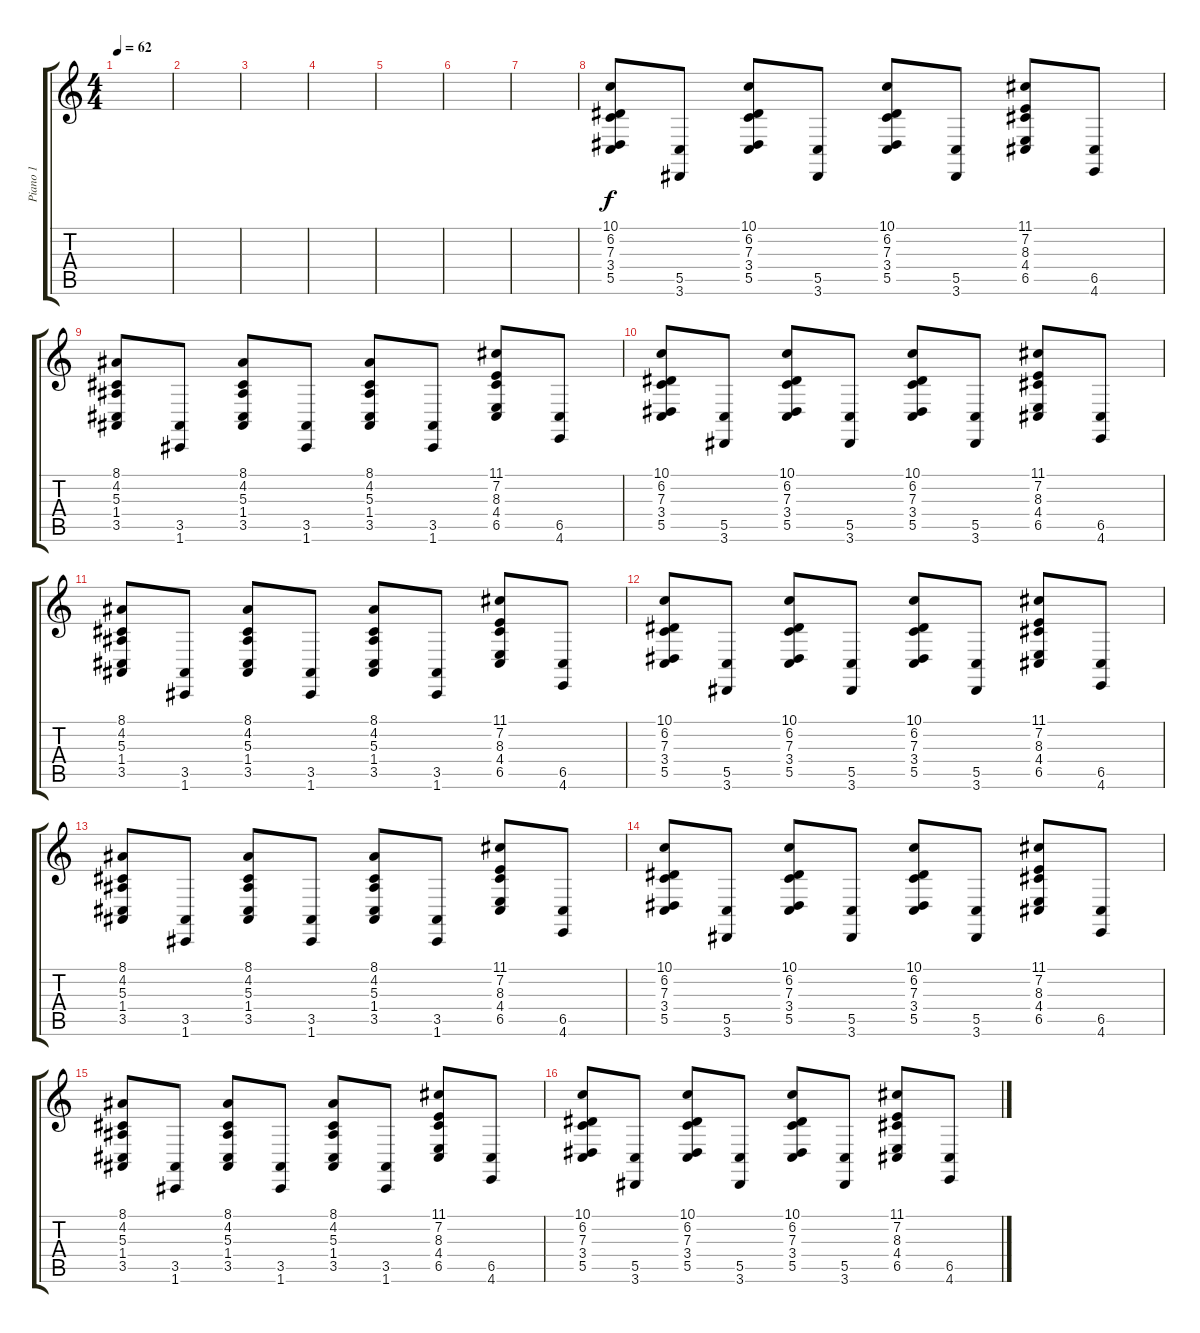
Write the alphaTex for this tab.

\track ("Piano 1" "Piano 1") {instrument brightacousticpiano}
\staff {score tabs}
\tuning (D4 A3 F3 C3 G2 C2) {hide}
\ts (4 4)
\tempo 62
\clef g2
\ks c
|
|
|
|
|
|
|
(10.1 6.2 7.3 3.4 5.5).8 (5.5 3.6).8 (10.1 6.2 7.3 3.4 5.5).8 (5.5 3.6).8 (10.1 6.2 7.3 3.4 5.5).8 (5.5 3.6).8 (11.1 7.2 8.3 4.4 6.5).8 (6.5 4.6).8 |
(8.1 4.2 5.3 1.4 3.5).8 (3.5 1.6).8 (8.1 4.2 5.3 1.4 3.5).8 (3.5 1.6).8 (8.1 4.2 5.3 1.4 3.5).8 (3.5 1.6).8 (11.1 7.2 8.3 4.4 6.5).8 (6.5 4.6).8 |
(10.1 6.2 7.3 3.4 5.5).8 (5.5 3.6).8 (10.1 6.2 7.3 3.4 5.5).8 (5.5 3.6).8 (10.1 6.2 7.3 3.4 5.5).8 (5.5 3.6).8 (11.1 7.2 8.3 4.4 6.5).8 (6.5 4.6).8 |
(8.1 4.2 5.3 1.4 3.5).8 (3.5 1.6).8 (8.1 4.2 5.3 1.4 3.5).8 (3.5 1.6).8 (8.1 4.2 5.3 1.4 3.5).8 (3.5 1.6).8 (11.1 7.2 8.3 4.4 6.5).8 (6.5 4.6).8 |
(10.1 6.2 7.3 3.4 5.5).8 (5.5 3.6).8 (10.1 6.2 7.3 3.4 5.5).8 (5.5 3.6).8 (10.1 6.2 7.3 3.4 5.5).8 (5.5 3.6).8 (11.1 7.2 8.3 4.4 6.5).8 (6.5 4.6).8 |
(8.1 4.2 5.3 1.4 3.5).8 (3.5 1.6).8 (8.1 4.2 5.3 1.4 3.5).8 (3.5 1.6).8 (8.1 4.2 5.3 1.4 3.5).8 (3.5 1.6).8 (11.1 7.2 8.3 4.4 6.5).8 (6.5 4.6).8 |
(10.1 6.2 7.3 3.4 5.5).8 (5.5 3.6).8 (10.1 6.2 7.3 3.4 5.5).8 (5.5 3.6).8 (10.1 6.2 7.3 3.4 5.5).8 (5.5 3.6).8 (11.1 7.2 8.3 4.4 6.5).8 (6.5 4.6).8 |
(8.1 4.2 5.3 1.4 3.5).8 (3.5 1.6).8 (8.1 4.2 5.3 1.4 3.5).8 (3.5 1.6).8 (8.1 4.2 5.3 1.4 3.5).8 (3.5 1.6).8 (11.1 7.2 8.3 4.4 6.5).8 (6.5 4.6).8 |
(10.1 6.2 7.3 3.4 5.5).8 (5.5 3.6).8 (10.1 6.2 7.3 3.4 5.5).8 (5.5 3.6).8 (10.1 6.2 7.3 3.4 5.5).8 (5.5 3.6).8 (11.1 7.2 8.3 4.4 6.5).8 (6.5 4.6).8
